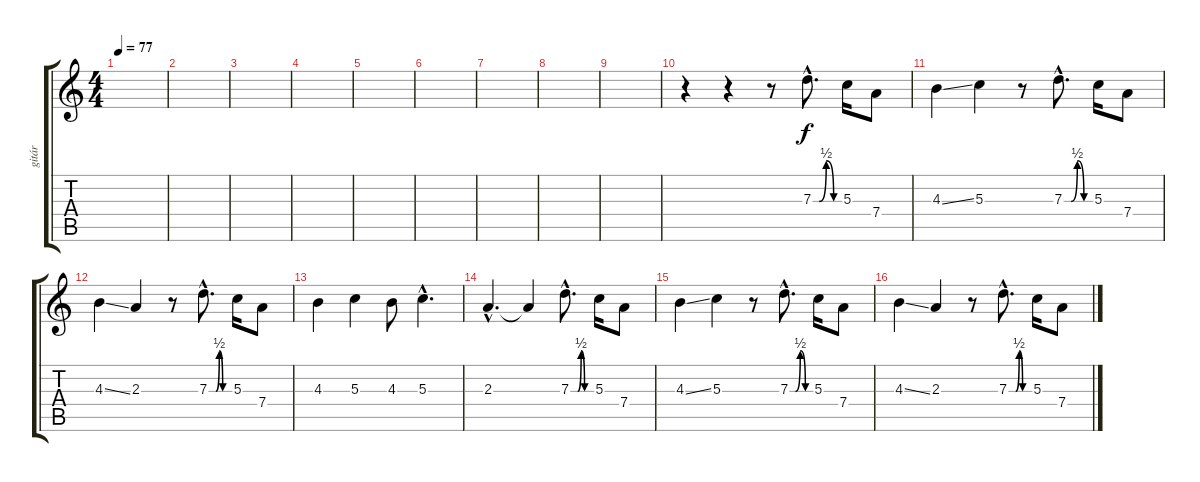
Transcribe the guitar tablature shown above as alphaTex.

\track ("gitár" "gitár") {instrument distortionguitar}
\staff {score tabs}
\tuning (E4 B3 G3 D3 A2 E2) {hide}
\ts (4 4)
\tempo 77
\clef g2
\ks c
|
|
|
|
|
|
|
|
|
r.4 r.4 r.8 7.3{be (custom 0 0 9 0 14 0 30 2 47 0 51 0 60 0) hac}.8{d volume 7} 5.3.16 7.4.8 |
4.3{ss}.4{volume 9} 5.3.4 r.8 7.3{be (custom 0 0 16 0 30 2 45 0 60 0) hac}.8{d} 5.3.16 7.4.8 |
4.3{ss}.4 2.3.4 r.8 7.3{be (custom 0 0 20 0 30 2 40 0 60 0) hac}.8{d} 5.3.16 7.4.8 |
4.3.4 5.3.4 4.3.8 5.3{hac}.4{d} |
2.3{hac}.4{d} 2.3{t}.4 7.3{be (custom 0 0 20 0 30 2 40 0 60 0) hac}.8{d} 5.3.16 7.4.8 |
4.3{ss}.4 5.3.4 r.8 7.3{be (custom 0 0 16 0 30 2 45 0 60 0) hac}.8{d} 5.3.16 7.4.8 |
4.3{ss}.4 2.3.4 r.8 7.3{be (custom 0 0 20 0 30 2 40 0 60 0) hac}.8{d} 5.3.16 7.4.8
